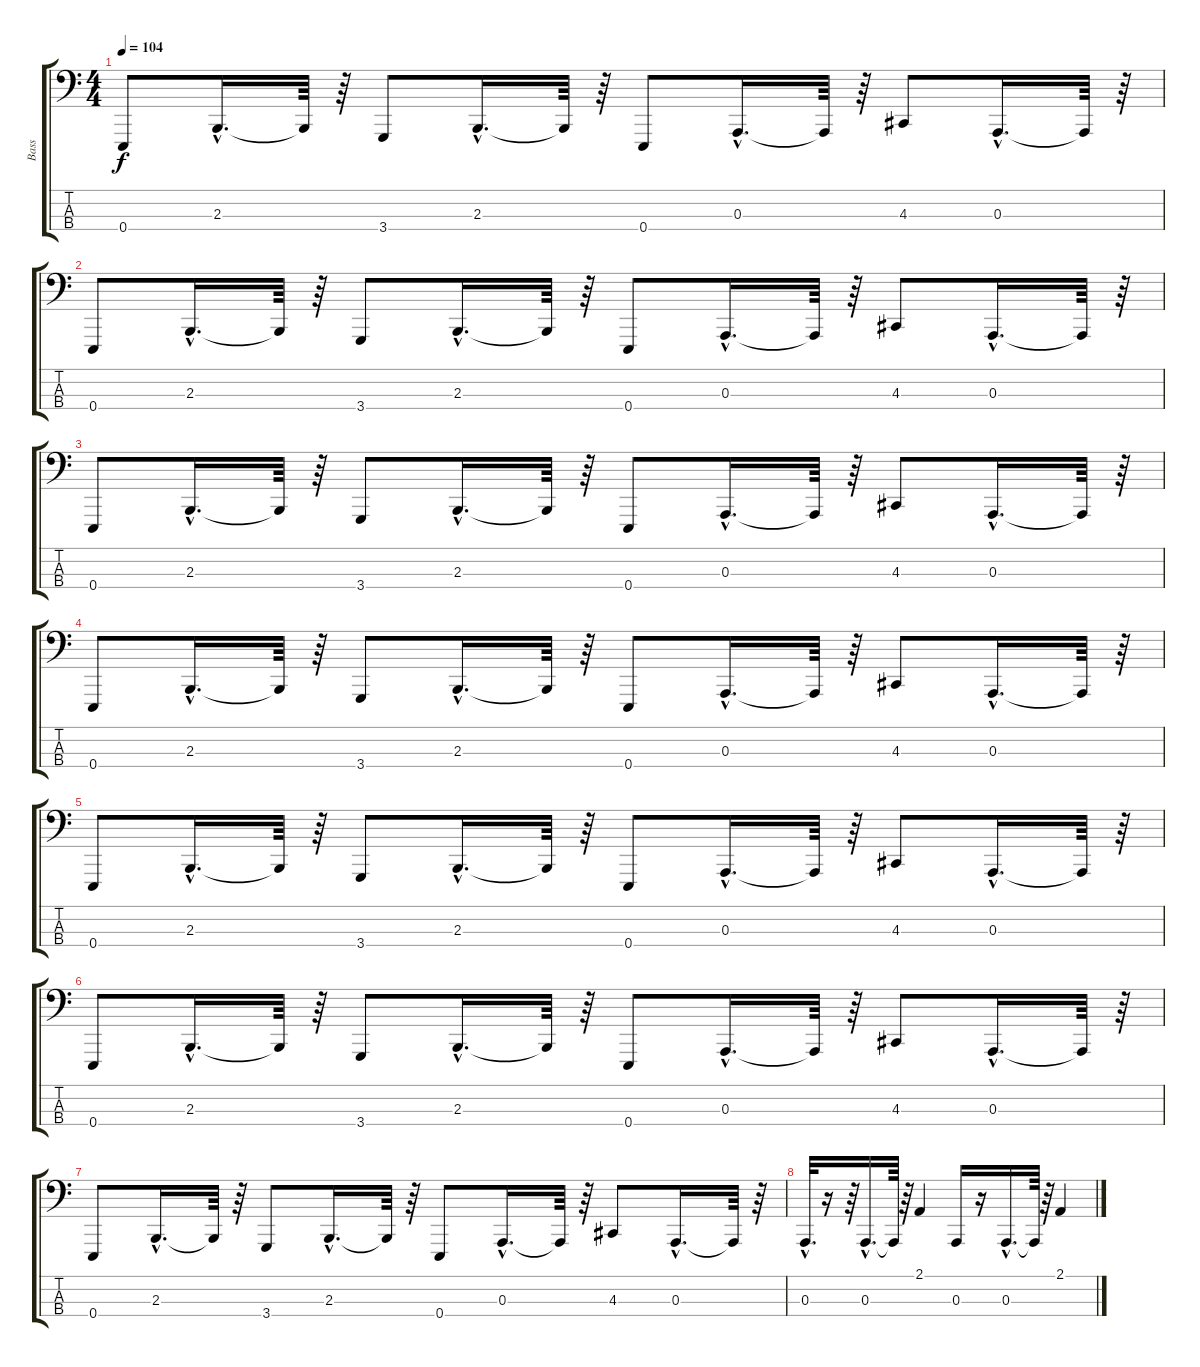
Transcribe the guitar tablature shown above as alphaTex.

\track ("Bass" "Bass") {instrument electricpiano1}
\staff {score tabs}
\tuning (G2 D2 A1 E1) {hide}
\ts (4 4)
\tempo 104
\clef f4
\ks c
0.4.8{dy f} 2.3{hac}.16{d} 2.3{t}.64 r.64 3.4.8 2.3{hac}.16{d} 2.3{t}.64 r.64 0.4.8 0.3{hac}.16{d} 0.3{t}.64 r.64 4.3.8 0.3{hac}.16{d} 0.3{t}.64 r.64 |
0.4.8 2.3{hac}.16{d} 2.3{t}.64 r.64 3.4.8 2.3{hac}.16{d} 2.3{t}.64 r.64 0.4.8 0.3{hac}.16{d} 0.3{t}.64 r.64 4.3.8 0.3{hac}.16{d} 0.3{t}.64 r.64 |
0.4.8 2.3{hac}.16{d} 2.3{t}.64 r.64 3.4.8 2.3{hac}.16{d} 2.3{t}.64 r.64 0.4.8 0.3{hac}.16{d} 0.3{t}.64 r.64 4.3.8 0.3{hac}.16{d} 0.3{t}.64 r.64 |
0.4.8 2.3{hac}.16{d} 2.3{t}.64 r.64 3.4.8 2.3{hac}.16{d} 2.3{t}.64 r.64 0.4.8 0.3{hac}.16{d} 0.3{t}.64 r.64 4.3.8 0.3{hac}.16{d} 0.3{t}.64 r.64 |
0.4.8 2.3{hac}.16{d} 2.3{t}.64 r.64 3.4.8 2.3{hac}.16{d} 2.3{t}.64 r.64 0.4.8 0.3{hac}.16{d} 0.3{t}.64 r.64 4.3.8 0.3{hac}.16{d} 0.3{t}.64 r.64 |
0.4.8 2.3{hac}.16{d} 2.3{t}.64 r.64 3.4.8 2.3{hac}.16{d} 2.3{t}.64 r.64 0.4.8 0.3{hac}.16{d} 0.3{t}.64 r.64 4.3.8 0.3{hac}.16{d} 0.3{t}.64 r.64 |
0.4.8 2.3{hac}.16{d} 2.3{t}.64 r.64 3.4.8 2.3{hac}.16{d} 2.3{t}.64 r.64 0.4.8 0.3{hac}.16{d} 0.3{t}.64 r.64 4.3.8 0.3{hac}.16{d} 0.3{t}.64 r.64 |
0.3{hac}.32{d} r.16 r.64 0.3{hac}.16{d} 0.3{t}.64 r.64 2.1.4 0.3.16 r.16 0.3{hac}.16{d} 0.3{t}.64 r.64 2.1.4
